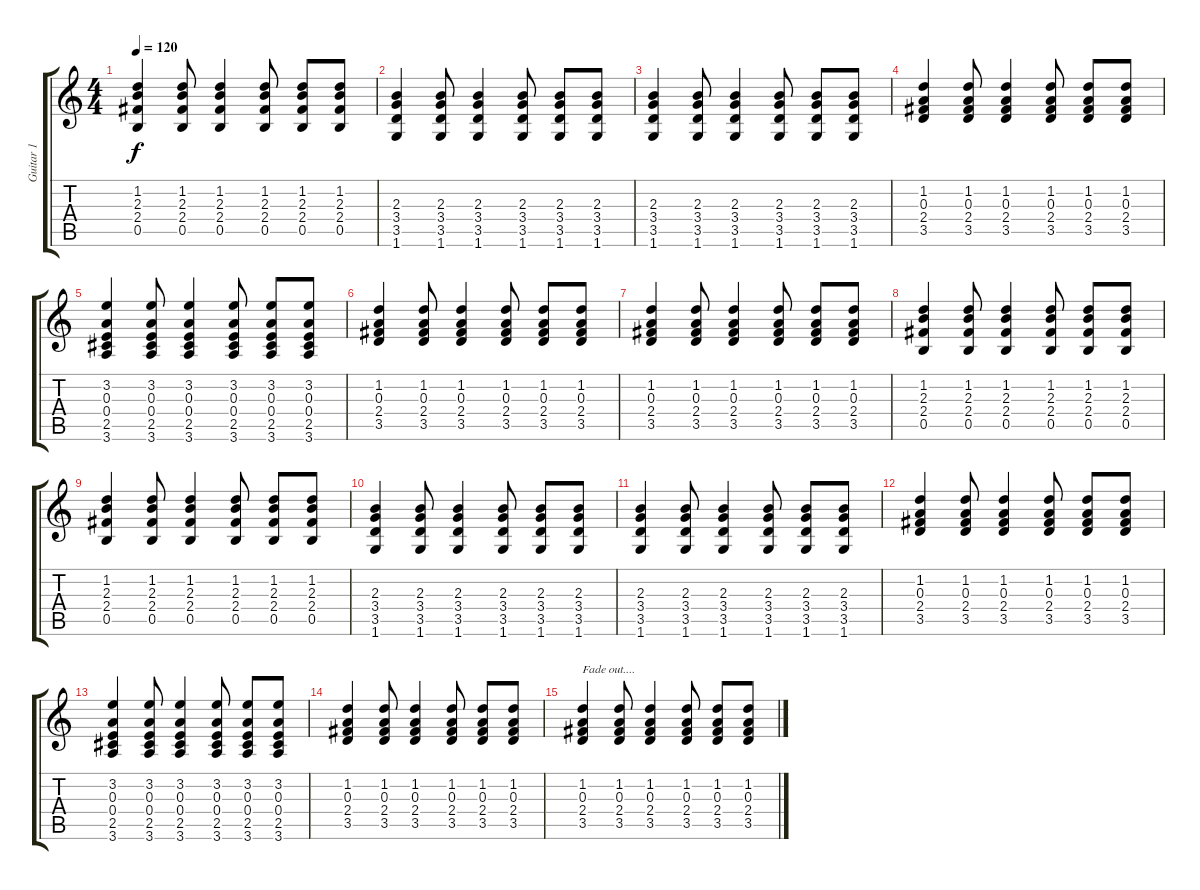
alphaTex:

\track ("Guitar 1" "Guitar 1") {instrument acousticguitarsteel}
\staff {score tabs}
\tuning (Gb4 Db4 A3 E3 B2 Gb2) {hide}
\ts (4 4)
\tempo 120
\clef g2
\ks c
(1.2 2.3 2.4 0.5).4{dy f} (1.2 2.3 2.4 0.5).8 (1.2 2.3 2.4 0.5).4 (1.2 2.3 2.4 0.5).8 (1.2 2.3 2.4 0.5).8 (1.2 2.3 2.4 0.5).8 |
(2.3 3.4 3.5 1.6).4 (2.3 3.4 3.5 1.6).8 (2.3 3.4 3.5 1.6).4 (2.3 3.4 3.5 1.6).8 (2.3 3.4 3.5 1.6).8 (2.3 3.4 3.5 1.6).8 |
(2.3 3.4 3.5 1.6).4 (2.3 3.4 3.5 1.6).8 (2.3 3.4 3.5 1.6).4 (2.3 3.4 3.5 1.6).8 (2.3 3.4 3.5 1.6).8 (2.3 3.4 3.5 1.6).8 |
(1.2 0.3 2.4 3.5).4 (1.2 0.3 2.4 3.5).8 (1.2 0.3 2.4 3.5).4 (1.2 0.3 2.4 3.5).8 (1.2 0.3 2.4 3.5).8 (1.2 0.3 2.4 3.5).8 |
(3.2 0.3 0.4 2.5 3.6).4 (3.2 0.3 0.4 2.5 3.6).8 (3.2 0.3 0.4 2.5 3.6).4 (3.2 0.3 0.4 2.5 3.6).8 (3.2 0.3 0.4 2.5 3.6).8 (3.2 0.3 0.4 2.5 3.6).8 |
(1.2 0.3 2.4 3.5).4 (1.2 0.3 2.4 3.5).8 (1.2 0.3 2.4 3.5).4 (1.2 0.3 2.4 3.5).8 (1.2 0.3 2.4 3.5).8 (1.2 0.3 2.4 3.5).8 |
(1.2 0.3 2.4 3.5).4 (1.2 0.3 2.4 3.5).8 (1.2 0.3 2.4 3.5).4 (1.2 0.3 2.4 3.5).8 (1.2 0.3 2.4 3.5).8 (1.2 0.3 2.4 3.5).8 |
(1.2 2.3 2.4 0.5).4 (1.2 2.3 2.4 0.5).8 (1.2 2.3 2.4 0.5).4 (1.2 2.3 2.4 0.5).8 (1.2 2.3 2.4 0.5).8 (1.2 2.3 2.4 0.5).8 |
(1.2 2.3 2.4 0.5).4 (1.2 2.3 2.4 0.5).8 (1.2 2.3 2.4 0.5).4 (1.2 2.3 2.4 0.5).8 (1.2 2.3 2.4 0.5).8 (1.2 2.3 2.4 0.5).8 |
(2.3 3.4 3.5 1.6).4 (2.3 3.4 3.5 1.6).8 (2.3 3.4 3.5 1.6).4 (2.3 3.4 3.5 1.6).8 (2.3 3.4 3.5 1.6).8 (2.3 3.4 3.5 1.6).8 |
(2.3 3.4 3.5 1.6).4 (2.3 3.4 3.5 1.6).8 (2.3 3.4 3.5 1.6).4 (2.3 3.4 3.5 1.6).8 (2.3 3.4 3.5 1.6).8 (2.3 3.4 3.5 1.6).8 |
(1.2 0.3 2.4 3.5).4 (1.2 0.3 2.4 3.5).8 (1.2 0.3 2.4 3.5).4 (1.2 0.3 2.4 3.5).8 (1.2 0.3 2.4 3.5).8 (1.2 0.3 2.4 3.5).8 |
(3.2 0.3 0.4 2.5 3.6).4 (3.2 0.3 0.4 2.5 3.6).8 (3.2 0.3 0.4 2.5 3.6).4 (3.2 0.3 0.4 2.5 3.6).8 (3.2 0.3 0.4 2.5 3.6).8 (3.2 0.3 0.4 2.5 3.6).8 |
(1.2 0.3 2.4 3.5).4 (1.2 0.3 2.4 3.5).8 (1.2 0.3 2.4 3.5).4 (1.2 0.3 2.4 3.5).8 (1.2 0.3 2.4 3.5).8 (1.2 0.3 2.4 3.5).8 |
(1.2 0.3 2.4 3.5).4{txt "Fade out...." volume 5} (1.2 0.3 2.4 3.5).8 (1.2 0.3 2.4 3.5).4 (1.2 0.3 2.4 3.5).8 (1.2 0.3 2.4 3.5).8 (1.2 0.3 2.4 3.5).8
